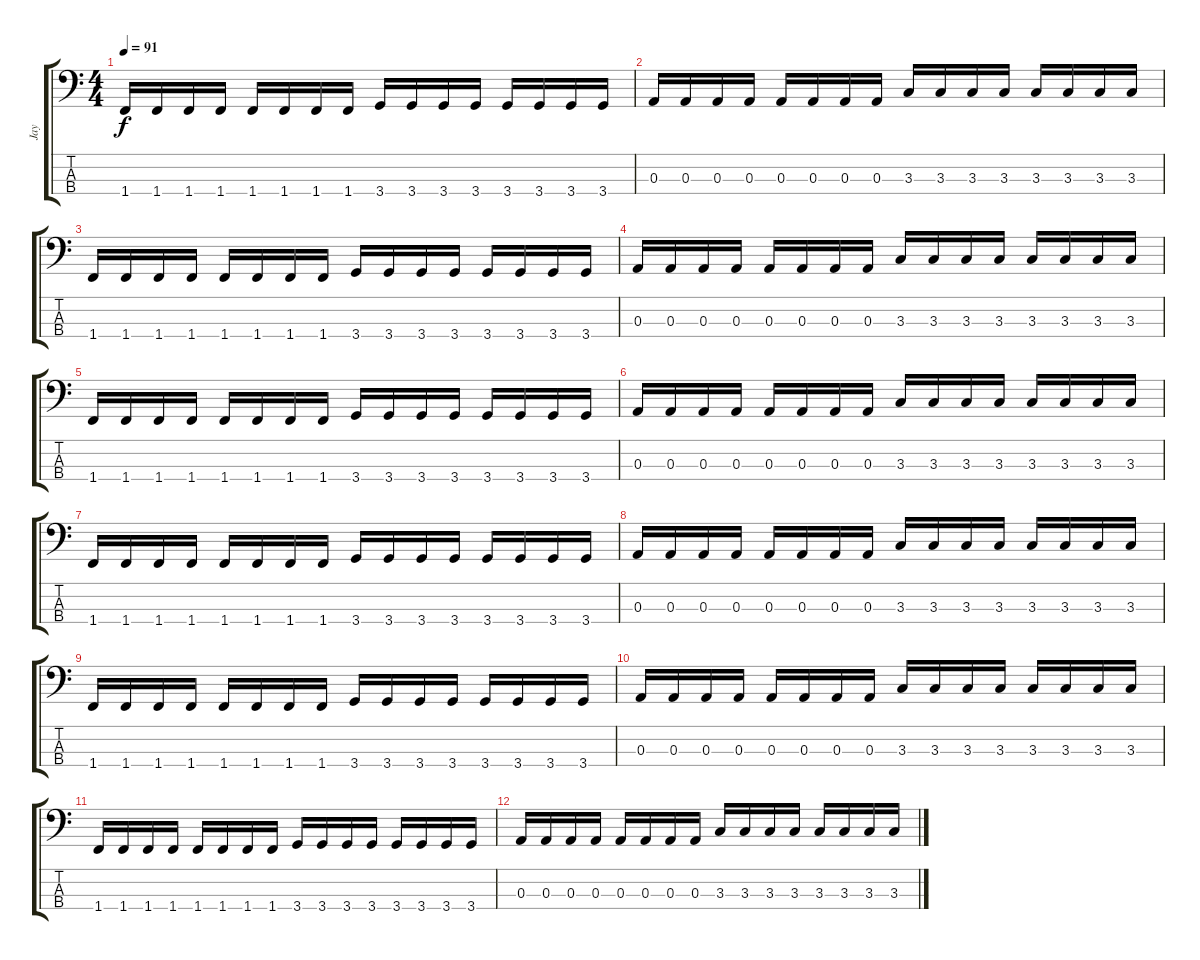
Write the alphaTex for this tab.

\track ("Jay" "Jay") {instrument electricbasspick}
\staff {score tabs}
\tuning (G2 D2 A1 E1) {hide}
\ts (4 4)
\tempo 91
\clef f4
\ks c
1.4.16{dy f} 1.4.16 1.4.16 1.4.16 1.4.16 1.4.16 1.4.16 1.4.16 3.4.16 3.4.16 3.4.16 3.4.16 3.4.16 3.4.16 3.4.16 3.4.16 |
0.3.16 0.3.16 0.3.16 0.3.16 0.3.16 0.3.16 0.3.16 0.3.16 3.3.16 3.3.16 3.3.16 3.3.16 3.3.16 3.3.16 3.3.16 3.3.16 |
1.4.16 1.4.16 1.4.16 1.4.16 1.4.16 1.4.16 1.4.16 1.4.16 3.4.16 3.4.16 3.4.16 3.4.16 3.4.16 3.4.16 3.4.16 3.4.16 |
0.3.16 0.3.16 0.3.16 0.3.16 0.3.16 0.3.16 0.3.16 0.3.16 3.3.16 3.3.16 3.3.16 3.3.16 3.3.16 3.3.16 3.3.16 3.3.16 |
1.4.16 1.4.16 1.4.16 1.4.16 1.4.16 1.4.16 1.4.16 1.4.16 3.4.16 3.4.16 3.4.16 3.4.16 3.4.16 3.4.16 3.4.16 3.4.16 |
0.3.16 0.3.16 0.3.16 0.3.16 0.3.16 0.3.16 0.3.16 0.3.16 3.3.16 3.3.16 3.3.16 3.3.16 3.3.16 3.3.16 3.3.16 3.3.16 |
1.4.16 1.4.16 1.4.16 1.4.16 1.4.16 1.4.16 1.4.16 1.4.16 3.4.16 3.4.16 3.4.16 3.4.16 3.4.16 3.4.16 3.4.16 3.4.16 |
0.3.16 0.3.16 0.3.16 0.3.16 0.3.16 0.3.16 0.3.16 0.3.16 3.3.16 3.3.16 3.3.16 3.3.16 3.3.16 3.3.16 3.3.16 3.3.16 |
1.4.16 1.4.16 1.4.16 1.4.16 1.4.16 1.4.16 1.4.16 1.4.16 3.4.16 3.4.16 3.4.16 3.4.16 3.4.16 3.4.16 3.4.16 3.4.16 |
0.3.16 0.3.16 0.3.16 0.3.16 0.3.16 0.3.16 0.3.16 0.3.16 3.3.16 3.3.16 3.3.16 3.3.16 3.3.16 3.3.16 3.3.16 3.3.16 |
1.4.16 1.4.16 1.4.16 1.4.16 1.4.16 1.4.16 1.4.16 1.4.16 3.4.16 3.4.16 3.4.16 3.4.16 3.4.16 3.4.16 3.4.16 3.4.16 |
0.3.16 0.3.16 0.3.16 0.3.16 0.3.16 0.3.16 0.3.16 0.3.16 3.3.16 3.3.16 3.3.16 3.3.16 3.3.16 3.3.16 3.3.16 3.3.16
